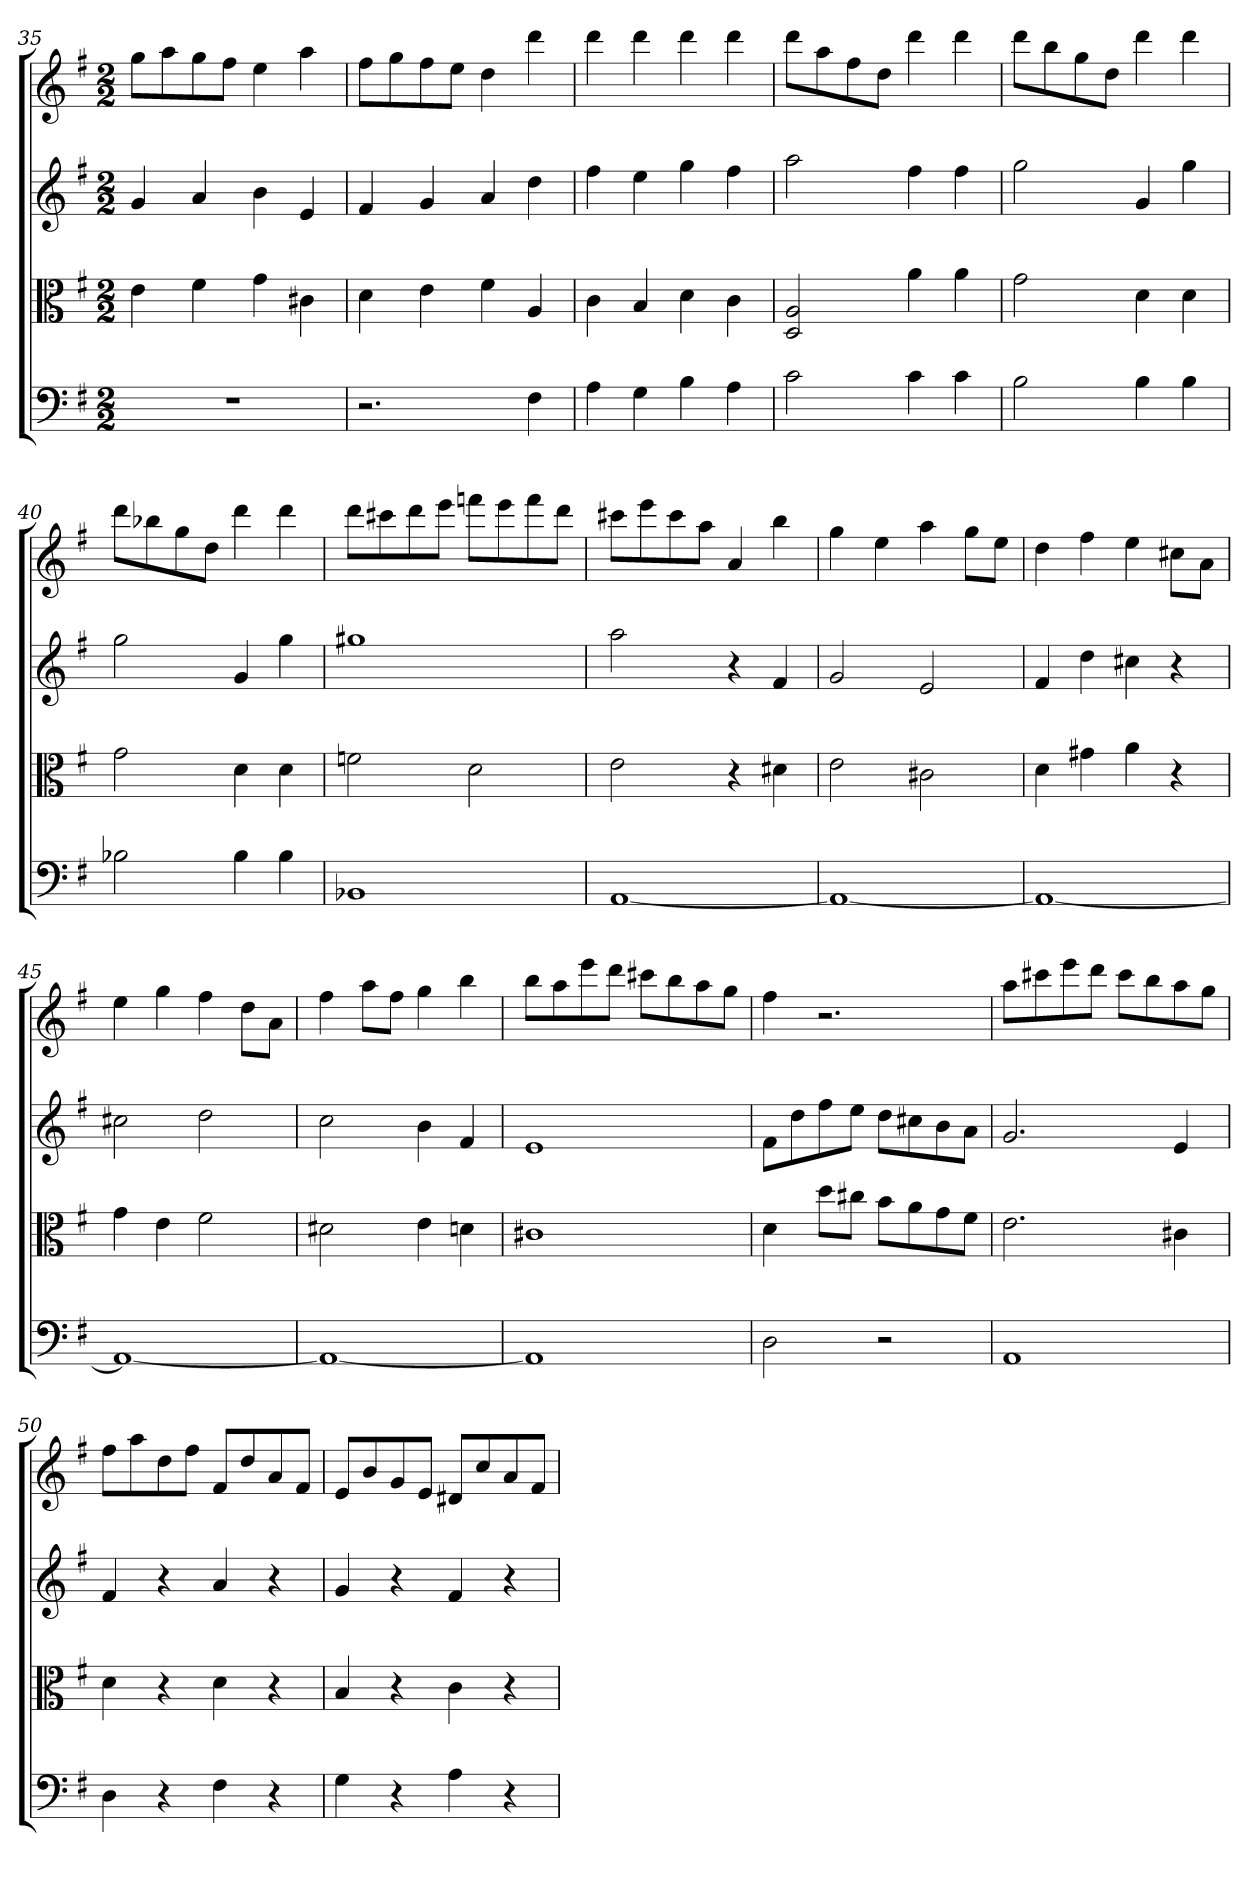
**kern	**kern	**kern	**kern
*part4	*part3	*part2	*part1
*staff4	*staff3	*staff2	*staff1
*clefF4	*clefC3	*	*
*k[f#]	*k[f#]	*k[f#]	*k[f#]
*G:	*G:	*G:	*G:
*M2/2	*M2/2	*M2/2	*M2/2
=35	=35	=35	=35
1r	4e	4g	8ggL
.	.	.	8aa
.	4f#	4a	8gg
.	.	.	8ff#J
.	4g	4b	4ee
.	4c#X	4e	4aa
=36	=36	=36	=36
2.r	4d	4f#	8ff#L
.	.	.	8gg
.	4e	4g	8ff#
.	.	.	8eeJ
.	4f#	4a	4dd
4F#	4A	4dd	4ddd
=37	=37	=37	=37
4A	4c	4ff#	4ddd
4G	4B	4ee	4ddd
4B	4d	4gg	4ddd
4A	4c	4ff#	4ddd
=38	=38	=38	=38
2c	2D 2A	2aa	8dddL
.	.	.	8aa
.	.	.	8ff#
.	.	.	8ddJ
4c	4a	4ff#	4ddd
4c	4a	4ff#	4ddd
=39	=39	=39	=39
2B	2g	2gg	8dddL
.	.	.	8bb
.	.	.	8gg
.	.	.	8ddJ
4B	4d	4g	4ddd
4B	4d	4gg	4ddd
=40	=40	=40	=40
2B-X	2g	2gg	8dddL
.	.	.	8bb-X
.	.	.	8gg
.	.	.	8ddJ
4B-	4d	4g	4ddd
4B-	4d	4gg	4ddd
=41	=41	=41	=41
1BB-X	2fn	1gg#X	8dddL
.	.	.	8ccc#X
.	.	.	8ddd
.	.	.	8eeeJ
.	2d	.	8fffnL
.	.	.	8eee
.	.	.	8fff
.	.	.	8dddJ
=42	=42	=42	=42
[1AA	2e	2aa	8ccc#XL
.	.	.	8eee
.	.	.	8ccc#
.	.	.	8aaJ
.	4r	4r	4a
.	4d#X	4f#	4bb
=43	=43	=43	=43
1AA_	2e	2g	4gg
.	.	.	4ee
.	2c#X	2e	4aa
.	.	.	8ggL
.	.	.	8eeJ
=44	=44	=44	=44
1AA_	4d	4f#	4dd
.	4g#X	4dd	4ff#
.	4a	4cc#X	4ee
.	4r	4r	8cc#XL
.	.	.	8aJ
=45	=45	=45	=45
1AA_	4g	2cc#X	4ee
.	4e	.	4gg
.	2f#	2dd	4ff#
.	.	.	8ddL
.	.	.	8aJ
=46	=46	=46	=46
1AA_	2d#X	2cc	4ff#
.	.	.	8aaL
.	.	.	8ff#J
.	4e	4b	4gg
.	4dn	4f#	4bb
=47	=47	=47	=47
1AA]	1c#X	1e	8bbL
.	.	.	8aa
.	.	.	8eee
.	.	.	8dddJ
.	.	.	8ccc#XL
.	.	.	8bb
.	.	.	8aa
.	.	.	8ggJ
=48	=48	=48	=48
2D	4d	8f#L	4ff#
.	.	8dd	.
.	8dd\L	8ff#	2.r
.	8cc#X\J	8eeJ	.
2r	8b\L	8ddL	.
.	8a\	8cc#X	.
.	8g\	8b	.
.	8f#\J	8aJ	.
=49	=49	=49	=49
1AA	2.e	2.g	8aaL
.	.	.	8ccc#X
.	.	.	8eee
.	.	.	8dddJ
.	.	.	8ccc#L
.	.	.	8bb
.	4c#X	4e	8aa
.	.	.	8ggJ
=50	=50	=50	=50
4D	4d	4f#	8ff#L
.	.	.	8aa
4r	4r	4r	8dd
.	.	.	8ff#J
4F#	4d	4a	8f#L
.	.	.	8dd
4r	4r	4r	8a
.	.	.	8f#J
=51	=51	=51	=51
4G	4B	4g	8eL
.	.	.	8b
4r	4r	4r	8g
.	.	.	8eJ
4A	4c	4f#	8d#XL
.	.	.	8cc
4r	4r	4r	8a
.	.	.	8f#J
=	=	=	=
*-	*-	*-	*-
